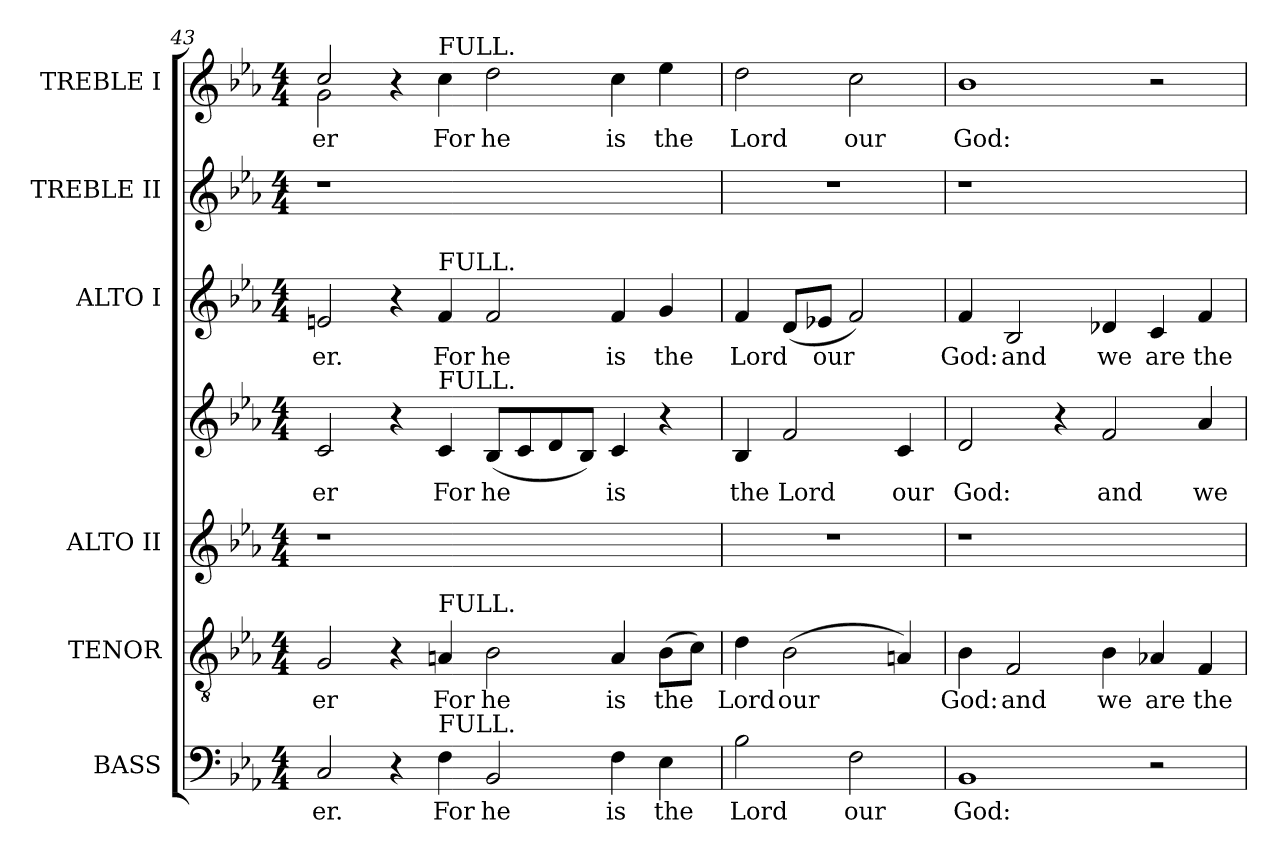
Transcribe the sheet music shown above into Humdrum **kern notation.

**kern	**text	**kern	**text	**kern	**kern	**text	**kern	**text	**kern	**kern	**text
*part6	*part6	*part5	*part5	*part4	*part4	*part4	*part3	*part3	*part2	*part1	*part1
*staff7	*staff7	*staff6	*staff6	*staff5	*staff4	*staff4	*staff3	*staff3	*staff2	*staff1	*staff1
*I"BASS	*	*I"TENOR	*	*I"ALTO II	*	*	*I"ALTO I	*	*I"TREBLE II	*I"TREBLE I	*
*I'B.	*	*I'T.	*	*I'A.2	*	*	*I'A.1	*	*	*	*
!!LO:PB:g=z
*clefF4	*	*clefGv2	*	*clefG2	*clefG2	*	*clefG2	*	*clefG2	*clefG2	*
*	*	*ITrd7c12	*	*	*	*	*	*	*	*	*
*k[b-e-a-]	*	*k[b-e-a-]	*	*k[b-e-a-]	*k[b-e-a-]	*	*k[b-e-a-]	*	*k[b-e-a-]	*k[b-e-a-]	*
*E-:	*	*E-:	*	*E-:	*E-:	*	*E-:	*	*E-:	*E-:	*
*M4/4	*	*M4/4	*	*M4/4	*M4/4	*	*M4/4	*	*M4/4	*M4/4	*
=43	=43	=43	=43	=43	=43	=43	=43	=43	=43	=43	=43
!	!LO:LY:b:color=#000000	!	!	!	!	!	!	!	!	!	!
!	!	!	!LO:LY:b:color=#000000	!LO:N:vis=1	!	!	!	!	!	!	!
!	!	!	!	!	!	!LO:LY:b:color=#000000	!	!	!	!	!
!	!	!	!	!	!	!	!	!LO:LY:b:color=#000000	!LO:N:vis=1	!	!
!	!	!	!	!	!	!	!	!	!	!	!LO:LY:b:color=#000000
*	*	*	*	*	*	*	*	*	*	*^	*
2Ci/	-er.	2GGi/	-er	0r	2ci/	-er	2eni/	-er.	1r	2cci/	2gi\	-er
4r	.	4r	.	.	4r	.	4r	.	.	4r	2ryy	.
!	!LO:LY:b:color=#000000	!	!	!	!	!	!	!	!	!	!	!
!	!	!	!LO:LY:b:color=#000000	!	!	!	!	!	!	!	!	!
!	!	!	!	!	!	!LO:LY:b:color=#000000	!	!	!	!	!	!
!	!	!	!	!	!	!	!	!LO:LY:b:color=#000000	!	!	!	!
!	!	!	!	!	!	!	!	!	!	!LO:TX:a:t=FULL.	!	!
!	!	!	!	!	!	!	!LO:TX:a:t=FULL.	!	!	!	!	!
!	!	!	!	!	!LO:TX:a:t=FULL.	!	!	!	!	!	!	!
!	!	!LO:TX:a:t=FULL.	!	!	!	!	!	!	!	!	!	!
!LO:TX:a:t=FULL.	!	!	!	!	!	!	!	!	!	!	!	!
!	!	!	!	!	!	!	!	!	!	!	!	!LO:LY:b:color=#000000
4Fi\	For	4AAni/	For	.	4ci/	For	4fi/	For	.	4cci\	.	For
!	!LO:LY:b:color=#000000	!	!	!	!	!	!	!	!	!	!	!
!	!	!	!LO:LY:b:color=#000000	!	!	!	!	!	!	!	!	!
!	!	!	!	!	!	!LO:LY:b:color=#000000	!	!	!	!	!	!
!	!	!	!	!	!	!	!	!LO:LY:b:color=#000000	!	!	!	!
!	!	!	!	!	!	!	!	!	!	!	!	!LO:LY:b:color=#000000
2BB-i/	he	2BB-i\	he	.	(8B-i/L	he	2fi/	he	1ryy	2ddi\	1ryy	he
.	.	.	.	.	8ci/	.	.	.	.	.	.	.
.	.	.	.	.	8di/	.	.	.	.	.	.	.
.	.	.	.	.	8B-i/J)	.	.	.	.	.	.	.
!	!LO:LY:b:color=#000000	!	!	!	!	!	!	!	!	!	!	!
!	!	!	!LO:LY:b:color=#000000	!	!	!	!	!	!	!	!	!
!	!	!	!	!	!	!LO:LY:b:color=#000000	!	!	!	!	!	!
!	!	!	!	!	!	!	!	!LO:LY:b:color=#000000	!	!	!	!
!	!	!	!	!	!	!	!	!	!	!	!	!LO:LY:b:color=#000000
4Fi\	is	4AAi/	is	.	4ci/	is	4fi/	is	.	4cci\	.	is
!	!LO:LY:b:color=#000000	!	!	!	!	!	!	!	!	!	!	!
!	!	!	!LO:LY:b:color=#000000	!	!	!	!	!	!	!	!	!
!	!	!	!	!	!	!	!	!LO:LY:b:color=#000000	!	!	!	!
!	!	!	!	!	!	!	!	!	!	!	!	!LO:LY:b:color=#000000
4E-i\	the	(8BB-i\L	the	.	4r	.	4gi/	the	.	4ee-i\	.	the
.	.	8Ci\J)	.	.	.	.	.	.	.	.	.	.
*	*	*	*	*	*	*	*	*	*	*v	*v	*
=44	=44	=44	=44	=44	=44	=44	=44	=44	=44	=44	=44
!	!LO:LY:b:color=#000000	!	!	!	!	!	!	!	!	!	!
!	!	!	!LO:LY:b:color=#000000	!	!	!	!	!	!	!	!
!	!	!	!	!	!	!LO:LY:b:color=#000000	!	!	!	!	!
!	!	!	!	!	!	!	!	!LO:LY:b:color=#000000	!	!	!
!	!	!	!	!	!	!	!	!	!	!	!LO:LY:b:color=#000000
2B-i\	Lord	4Di\	Lord	1r	4B-i/	the	4fi/	Lord	1r	2ddi\	Lord
!	!	!	!LO:LY:b:color=#000000	!	!	!	!	!	!	!	!
!	!	!	!	!	!	!LO:LY:b:color=#000000	!	!	!	!	!
.	.	(2BB-i\	our	.	2fi/	Lord	(8di/L	.	.	.	.
!	!	!	!	!	!	!	!	!LO:LY:b:color=#000000	!	!	!
.	.	.	.	.	.	.	8e-Xi/J	our	.	.	.
!	!LO:LY:b:color=#000000	!	!	!	!	!	!	!	!	!	!
!	!	!	!	!	!	!	!	!	!	!	!LO:LY:b:color=#000000
2Fi\	our	.	.	.	.	.	2fi/)	.	.	2cci\	our
!	!	!	!	!	!	!LO:LY:b:color=#000000	!	!	!	!	!
.	.	4AAni/)	.	.	4ci/	our	.	.	.	.	.
=45	=45	=45	=45	=45	=45	=45	=45	=45	=45	=45	=45
!	!LO:LY:b:color=#000000	!	!	!	!	!	!	!	!	!	!
!	!	!	!LO:LY:b:color=#000000	!LO:N:vis=1	!	!	!	!	!	!	!
!	!	!	!	!	!	!LO:LY:b:color=#000000	!	!	!	!	!
!	!	!	!	!	!	!	!	!LO:LY:b:color=#000000	!LO:N:vis=1	!	!
!	!	!	!	!	!	!	!	!	!	!	!LO:LY:b:color=#000000
1BB-i	God:	4BB-i\	God:	1.r	2di/	God:	4fi/	God:	1r	1b-i	God:
!	!	!	!LO:LY:b:color=#000000	!	!	!	!	!	!	!	!
!	!	!	!	!	!	!	!	!LO:LY:b:color=#000000	!	!	!
.	.	2FFi/	and	.	.	.	2B-i/	and	.	.	.
.	.	.	.	.	4r	.	.	.	.	.	.
!	!	!	!LO:LY:b:color=#000000	!	!	!	!	!	!	!	!
!	!	!	!	!	!	!LO:LY:b:color=#000000	!	!	!	!	!
!	!	!	!	!	!	!	!	!LO:LY:b:color=#000000	!	!	!
.	.	4BB-i\	we	.	2fi/	and	4d-Xi/	we	.	.	.
!	!	!	!LO:LY:b:color=#000000	!	!	!	!	!	!	!	!
!	!	!	!	!	!	!	!	!LO:LY:b:color=#000000	!	!	!
2r	.	4AA-Xi/	are	.	.	.	4ci/	are	2ryy	2r	.
!	!	!	!LO:LY:b:color=#000000	!	!	!	!	!	!	!	!
!	!	!	!	!	!	!LO:LY:b:color=#000000	!	!	!	!	!
!	!	!	!	!	!	!	!	!LO:LY:b:color=#000000	!	!	!
.	.	4FFi/	the	.	4a-i/	we	4fi/	the	.	.	.
=	=	=	=	=	=	=	=	=	=	=	=
*-	*-	*-	*-	*-	*-	*-	*-	*-	*-	*-	*-
